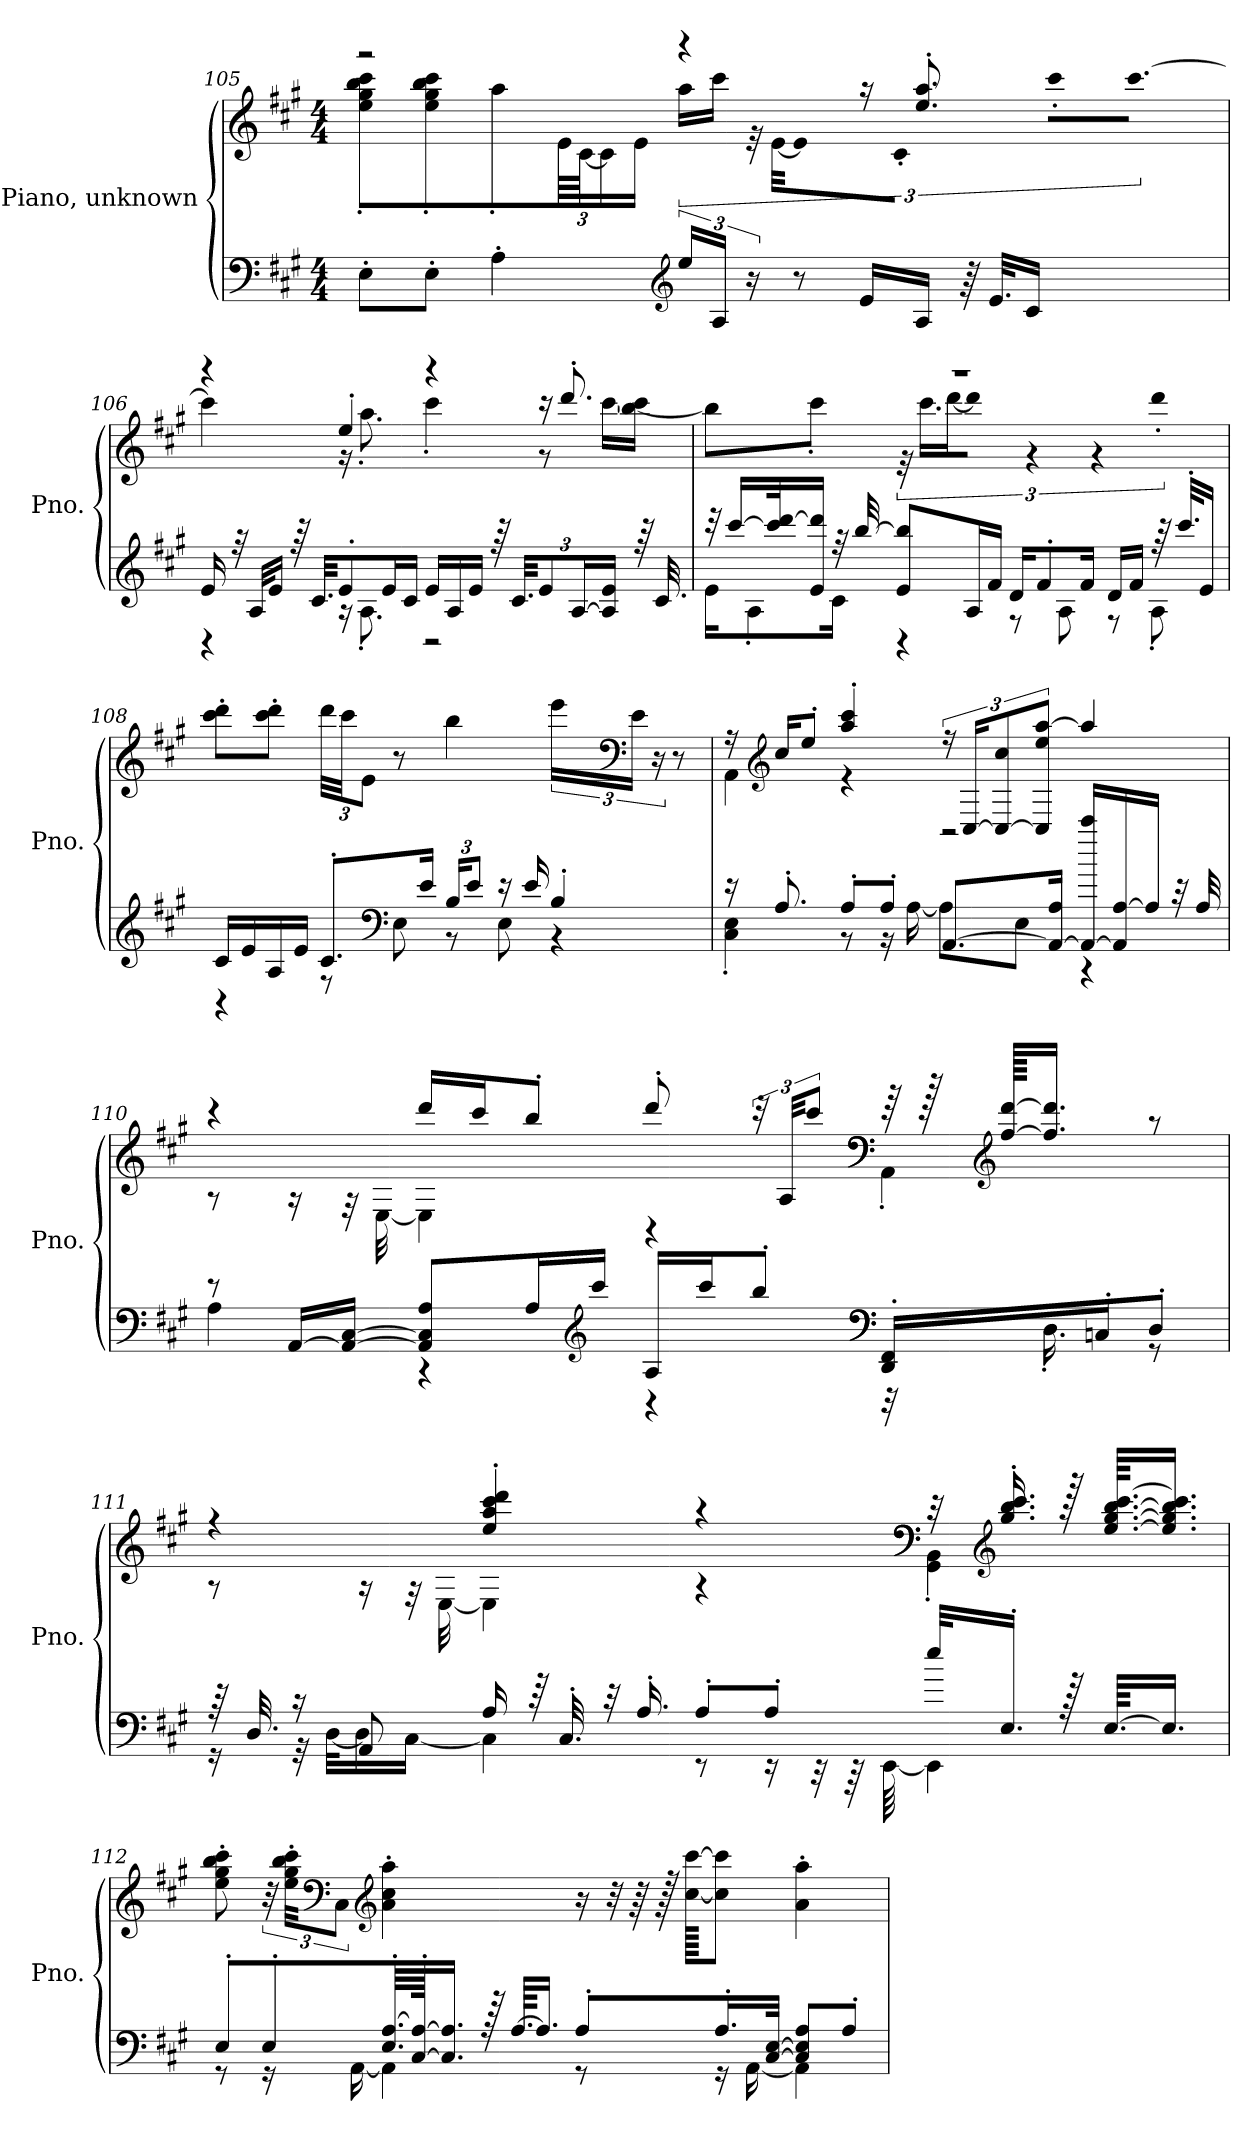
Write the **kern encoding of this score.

**kern	**kern
*part1	*part1
*staff2	*staff1
*I"Piano, unknown	*
*I'Pno.	*
!!LO:LB:g=z
*clefF4	*clefG2
*k[f#c#g#]	*k[f#c#g#]
*M4/4	*M4/4
=105	=105
*	*^
8E'\L	2r	8ee\' 8gg#\' 8bb\' 8ccc#\'L
8E'\J	.	8ee\' 8gg#\' 8bb\' 8ccc#\'
4A'\	.	8aa'\
*	*	*Xbrackettup
.	.	96e\LLL
.	.	[96c#\JJ
.	.	24c#\]
.	.	16e\JJ
*clefG2	*	*
*	*	*brackettup
24ee/LL	4r	24aa\LL
24A/JJ	.	24ccc#\JJ
24r	.	48r
.	.	[48e\KLL
8r	.	16e\]
.	.	16c#'\JJ
16e/LL	16r	16ccc#'\KL
16A/JJ	8.ee/' 8.aa/'	[8.ccc#\J
64r	.	.
32.e/KLL	.	.
16c#/JJ	.	.
!!LO:LB:g=z	!!
=106	=106	=106
*^	*	*
16e/	4r	4r	4ccc#\]
32r	.	.	.
32A/KLL	.	.	.
16e/JJ	.	.	.
64r	.	.	.
32.c#/KKL	.	.	.
8e'/	16r	4ee'/	16r
.	8.A'\	.	8.aa'\
16e/L	.	.	.
16c#/JJ	.	.	.
16e/LL	2r	4r	4ccc#'\
16A/	.	.	.
16e/JJ	.	.	.
64r	.	.	.
32.c#/KKL	.	.	.
*Xbrackettup	*	*	*
12e/	.	16r	8r
.	.	8.ddd'/	.
[24A/L	.	.	.
16A/] 16e/JJ	.	.	[16ccc#\LL
64r	.	.	[16bb\ 16ccc#\]JJ
32.c#/	.	.	.
!!LO:LB:g=z	!!
=107	=107	=107	=107
32r	16e\KL	1r	8bb\L]
[16ccc#/LL	.	.	.
.	8A'\	.	.
32ccc#/] [32ddd/K	.	.	.
16e/ 16ddd/]JJ	.	.	8ccc#'\J
32r	16c#\Jk	.	.
[32bb/	.	.	.
8e/ 8bb/]L	4r	.	48r
.	.	.	24.ccc#\LL
.	.	.	[24ddd\J
16A/L	.	.	8ddd\J]
16f#/JJ	.	.	.
16d/KL	8r	.	4r
8f#'/	.	.	.
.	8A\	.	.
16f#/Jk	.	.	.
16d/LL	8r	.	8r
16f#/JJ	.	.	.
64r	8A'\	.	8ddd'\
32.ccc#'/KLL	.	.	.
16e/JJ	.	.	.
*	*	*v	*v
!!LO:PB:g=z
=108	=108	=108
16c#/LL	4r	8ccc#\' 8ddd\'L
16e/	.	.
16A/	.	8ccc#\' 8ddd\'J
16e/JJ	.	.
*	*	*Xbrackettup
8.c#'/L	8r	48ddd\LLL
.	.	48ccc#\JJ
.	.	12e\J
*clefF4	*	*
.	8E\	8r
16e/Jk	.	.
24B/KL	8r	4bb\
12e/J	.	.
16r	8E\	.
16e/	.	.
*	*	*brackettup
4B'/	4r	24eee\LL
*	*	*clefF4
.	.	24e\JJ
.	.	24r
.	.	8r
=109	=109	=109
*	*	*^
16r	4C#\' 4E\'	16r	4AA\
*	*	*clefG2	*
8.A'/	.	16cc#/KL	.
.	.	8ee'/J	.
8A'/L	8r	4aa/' 4ccc#/'	4r
8A'/J	16r	.	.
.	[16A\	.	.
[8.AA/L	8A\L]	24r	2r
.	.	[24C#/KL	.
.	.	12C#/_ 12cc#/	.
.	8E\J	.	.
.	.	12C#/] 12ee/ [12aa/J	.
16AA/_ 16A/Jk	.	.	.
16AA/_ 16ccc#/LL	4r	4aa/]	.
16AA/] [16A/	.	.	.
16A/JJ]	.	.	.
32r	.	.	.
32A/	.	.	.
!!LO:LB:g=z	!!
=110	=110	=110	=110
8r	4A\	4r	8r
[16AA/LL	.	.	16r
16AA/_ [16C#/JJ	.	.	32r
.	.	.	[32E\
8AA/] 8C#/] 8A/L	4r	16ddd/LL	4E\]
.	.	16ccc#/J	.
16A/L	.	8bb'/J	.
*clefG2	*	*	*
16ccc#/JJ	.	.	.
16A/LL	4r	8ddd'/	4r
16ccc#/J	.	.	.
8bb'/J	.	48r	.
.	.	48A/KKL	.
.	.	12ccc#/J	.
*clefF4	*	*clefF4	*
16DD/' 16FF#/'LL	32r	64r	4AA'\
.	.	128r	.
*	*	*clefG2	*
.	.	[128ff#/ [128ddd/KKKLL	.
.	16.D'\	16.ff#/] 16.ddd/]JJ	.
16Cn'/J	.	.	.
8D'/J	8r	8r	.
!!LO:LB:g=z	!!
=111	=111	=111	=111
64r	16r	4r	8r
32.D/	.	.	.
16r	32r	.	.
.	[32D\KLL	.	.
8AA/	16D\]	.	16r
.	[16C#\JJ	.	32r
.	.	.	[32E\
16A/	4C#\]	4ee/' 4aa/' 4ccc#/' 4ddd/'	4E\]
64r	.	.	.
32.C#'/	.	.	.
32r	.	.	.
16.A'/	.	.	.
8A'/L	8r	4r	4r
8A'/J	16r	.	.
.	32r	.	.
.	64r	.	.
.	[64EE\	.	.
*	*	*clefF4	*
32ee/KLL	4EE\]	32r	4GG#\' 4BB\'
*	*	*clefG2	*
16.E'/JJ	.	16.gg#/' 16.bb/' 16.ccc#/'	.
128r	.	128r	.
[64.E/KKLL	.	[64.ee/ [64.gg#/ [64.bb/ [64.ccc#/KKLL	.
16.E/JJ]	.	16.ee/] 16.gg#/] 16.bb/] 16.ccc#/]JJ	.
*	*	*v	*v
!!LO:LB:g=z
=112	=112	=112
8E'/L	8r	8ee\' 8gg#\' 8bb\' 8ccc#\'
8E'/	16r	48r
.	.	48ee\' 48gg#\' 48bb\' 48ccc#\'KKL
*	*	*clefF4
.	.	12C#\J
.	[16AA\	.
*	*	*clefG2
64.E/' [64.A/'LLL	4AA\]	4a\' 4cc#\' 4aa\'
[128C#/' 128A/_'JJK	.	.
16.C#/] 16.A/]JJ	.	.
128r	.	.
[64.A/KKLL	.	.
16.A/JJ]	.	.
8A'/L	8r	16r
.	.	32r
.	.	64r
.	.	128r
.	.	[128cc#\ [128ccc#\KKKKL
16.A'/L	16r	8cc#\] 8ccc#\]J
.	[16AA\	.
[32C#/ [32E/JJk	.	.
8C#/] 8E/] 8A/L	4AA\]	4a\' 4aa\'
8A'/J	.	.
*v	*v	*
=	=
*-	*-
